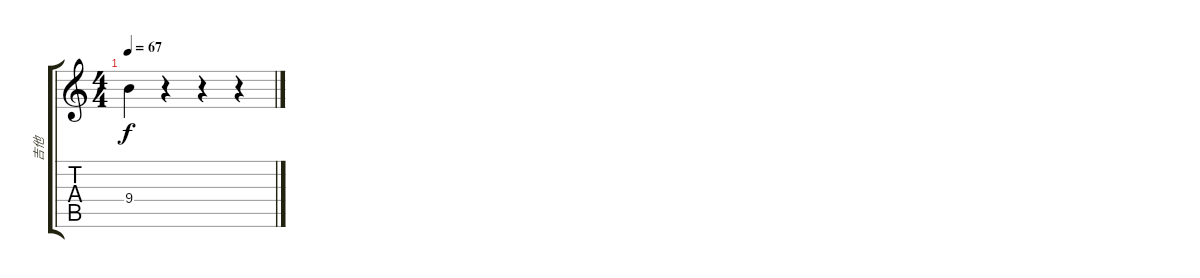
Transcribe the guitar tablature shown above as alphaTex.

\track ("吉他" "吉他") {instrument overdrivenguitar}
\staff {score tabs}
\tuning (E4 B3 G3 D3 A2 E2) {hide}
\ts (4 4)
\tempo 67
\clef g2
\ks c
9.4{t}.4{dy f} r.4 r.4 r.4
